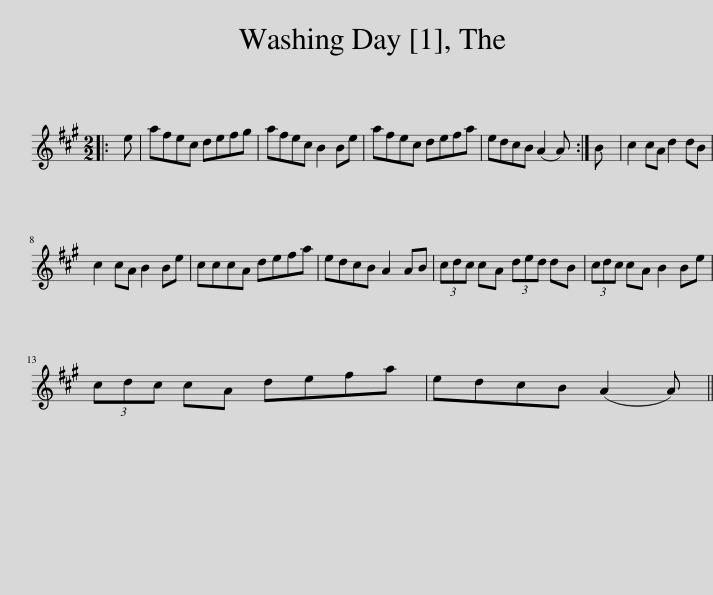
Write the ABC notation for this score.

X:1
L:1/8
M:2/2
I:linebreak $
K:A
V:1 treble
V:1
|: e | afec defg | afec B2 Be | afec defa | edcB (A2 A) :| %5
 B | c2 cA d2 dB |$ c2 cA B2 Be | cccA defa | edcB A2 AB | %10
 (3cdc cA (3ded dB | (3cdc cA B2 Be |$ (3cdc cA defa | edcB (A2 A) || %14
